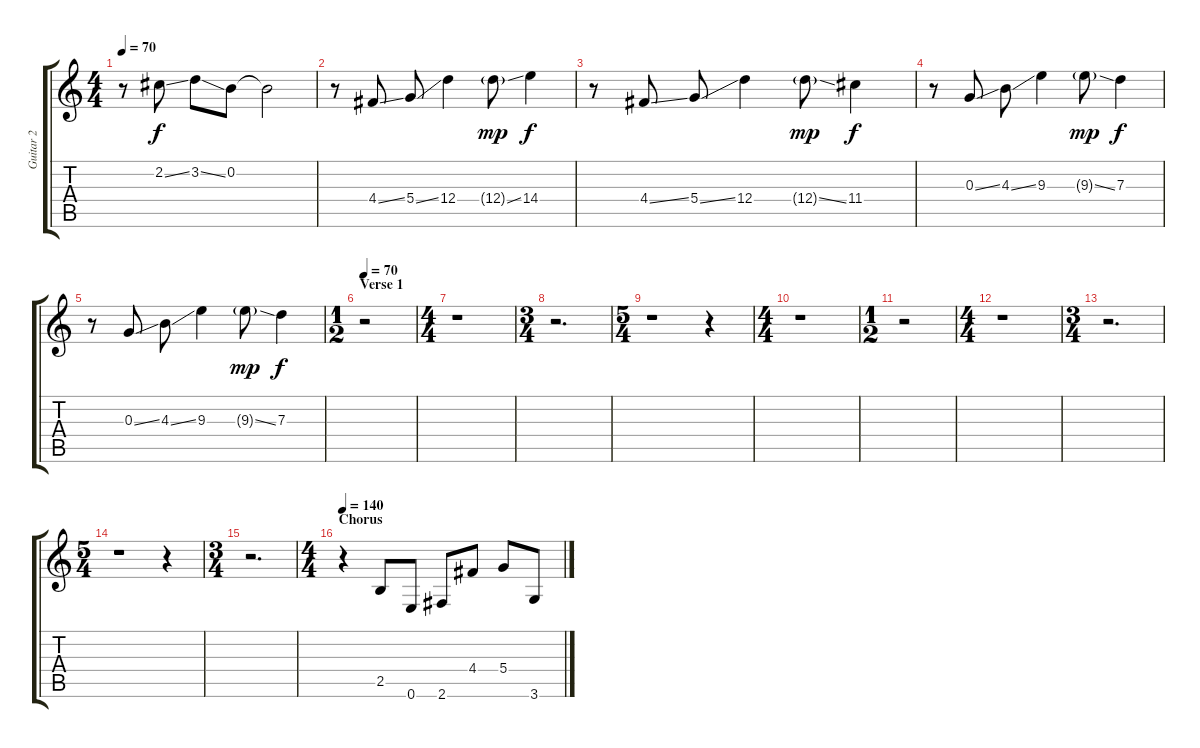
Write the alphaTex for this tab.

\track ("Guitar 2" "Guitar 2") {instrument distortionguitar}
\staff {score tabs}
\tuning (E4 B3 G3 D3 A2 E2) {hide}
\ts (4 4)
\tempo 70
\clef g2
\ks c
r.8{dy f} 2.2{ss}.8 3.2{ss}.8 0.2.8 0.2{t}.2 |
r.8 4.4{ss}.8 5.4{ss}.8 12.4.4 12.4{ss g}.8{dy mp} 14.4.4{dy f} |
r.8 4.4{ss}.8 5.4{ss}.8 12.4.4 12.4{ss g}.8{dy mp} 11.4.4{dy f} |
r.8 0.3{ss}.8 4.3{ss}.8 9.3.4 9.3{ss g}.8{dy mp} 7.3.4{dy f} |
r.8 0.3{ss}.8 4.3{ss}.8 9.3.4 9.3{ss g}.8{dy mp} 7.3.4{dy f} |
\ts (1 2)
\section ("" "Verse 1")
\tempo 70
r.2 |
\ts (4 4)
r.1 |
\ts (3 4)
r.2{d} |
\ts (5 4)
r.1 r.4 |
\ts (4 4)
r.1 |
\ts (1 2)
r.2 |
\ts (4 4)
r.1 |
\ts (3 4)
r.2{d} |
\ts (5 4)
r.1 r.4 |
\ts (3 4)
r.2{d} |
\ts (4 4)
\section ("" "Chorus")
\tempo 140
r.4{instrument distortionguitar} 2.5.8 0.6.8 2.6.8 4.4.8 5.4.8 3.6.8
